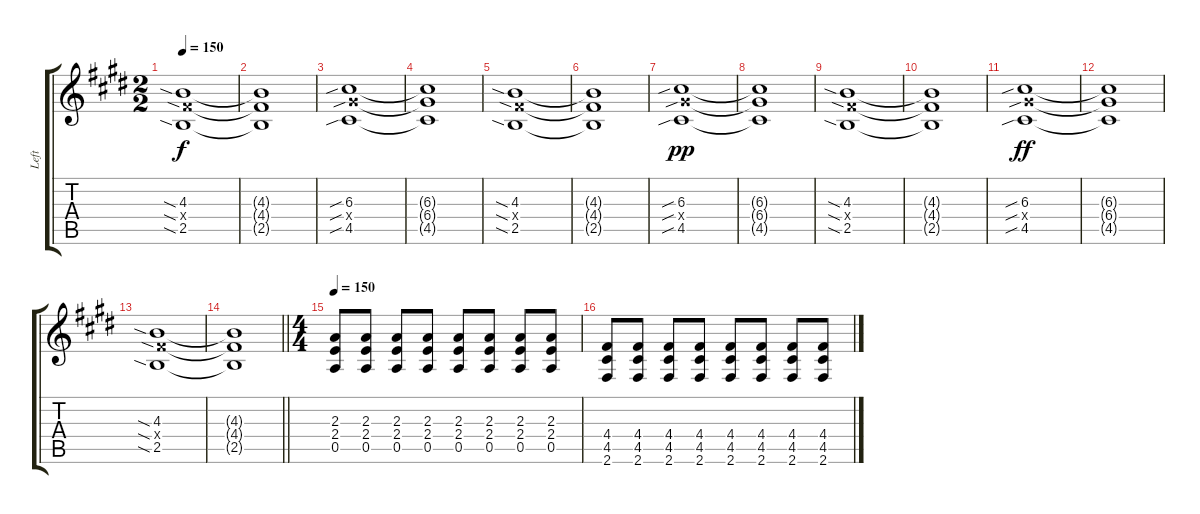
\track ("Left" "Left") {instrument distortionguitar}
\staff {score tabs}
\tuning (E4 B3 G3 D3 A2 E2) {hide}
\ts (2 2)
\tempo 150
\clef g2
\ks c#minor
(4.3{sia} 4.4{sia x} 2.5{sia}).1{dy f} |
(4.3{t} 4.4{t} 2.5{t}).1 |
\ks e
(6.3{sib} 6.4{sib x} 4.5{sib}).1 |
\ks c#minor
(6.3{t} 6.4{t} 4.5{t}).1 |
(4.3{sia} 4.4{sia x} 2.5{sia}).1 |
(4.3{t} 4.4{t} 2.5{t}).1 |
\ks e
(6.3{sib} 6.4{sib x} 4.5{sib}).1{dy pp} |
\ks c#minor
(6.3{t} 6.4{t} 4.5{t}).1 |
(4.3{sia} 4.4{sia x} 2.5{sia}).1 |
(4.3{t} 4.4{t} 2.5{t}).1 |
\ks e
(6.3{sib} 6.4{sib x} 4.5{sib}).1{dy ff} |
\ks c#minor
(6.3{t} 6.4{t} 4.5{t}).1 |
(4.3{sia} 4.4{sia x} 2.5{sia}).1 |
\barLineRight lightlight
(4.3{t} 4.4{t} 2.5{t}).1 |
\ts (4 4)
\tempo 150
\ks e
(2.3 2.4 0.5).8 (2.3 2.4 0.5).8 (2.3 2.4 0.5).8 (2.3 2.4 0.5).8 (2.3 2.4 0.5).8 (2.3 2.4 0.5).8 (2.3 2.4 0.5).8 (2.3 2.4 0.5).8 |
\ks c#minor
(4.4 4.5 2.6).8 (4.4 4.5 2.6).8 (4.4 4.5 2.6).8 (4.4 4.5 2.6).8 (4.4 4.5 2.6).8 (4.4 4.5 2.6).8 (4.4 4.5 2.6).8 (4.4 4.5 2.6).8
